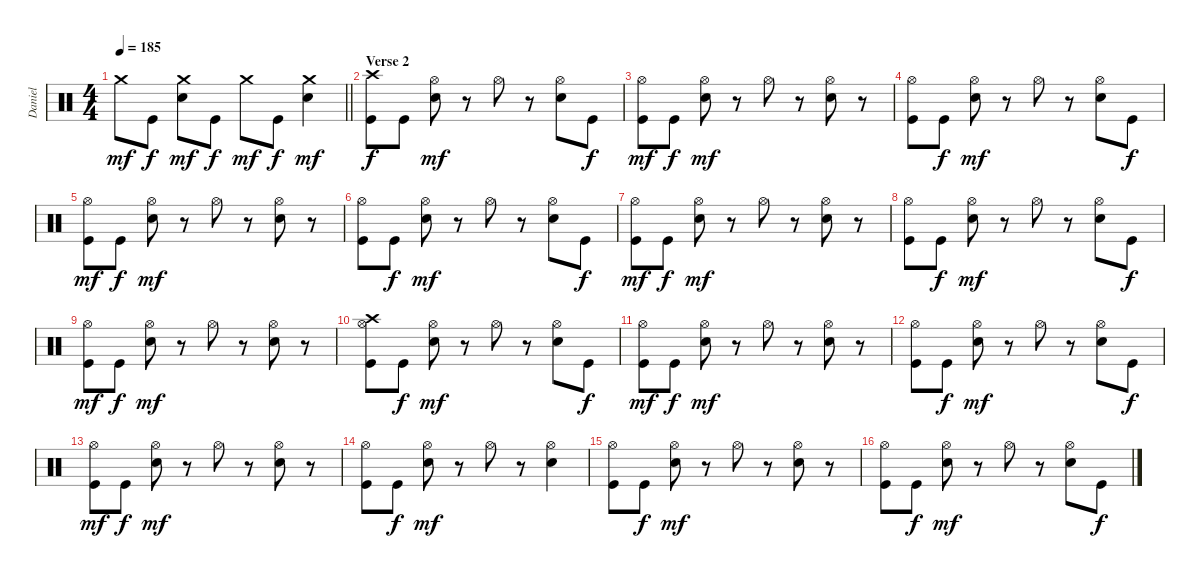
\track ("Daniel" "Daniel") {instrument percussion}
\staff {score}
\articulation defaults
\ts (4 4)
\tempo 185
\clef neutral
\barLineRight lightlight
\ks c "Crash medium (hit)".8{dy mf} "Kick (hit)".8{dy f}
("Electric Snare (hit)" "Crash medium (hit)").8{dy mf} "Kick (hit)".8{dy f} "Crash medium (hit)".8{dy mf} "Kick (hit)".8{dy f} ("Electric Snare (hit)" "Crash medium (hit)").4{dy mf} |
\section ("" "Verse 2")
("Kick (hit)" "Crash high (hit)").8{dy f} "Kick (hit)".8 ("Electric Snare (hit)" "Hi-Hat (open)").8{dy mf} r.8 "Hi-Hat (open)".8 r.8 ("Electric Snare (hit)" "Hi-Hat (open)").8 "Kick (hit)".8{dy f} |
("Kick (hit)" "Hi-Hat (open)").8{dy mf} "Kick (hit)".8{dy f} ("Electric Snare (hit)" "Hi-Hat (open)").8{dy mf} r.8 "Hi-Hat (open)".8 r.8 ("Electric Snare (hit)" "Hi-Hat (open)").8 r.8 |
("Kick (hit)" "Hi-Hat (open)").8 "Kick (hit)".8{dy f} ("Electric Snare (hit)" "Hi-Hat (open)").8{dy mf} r.8 "Hi-Hat (open)".8 r.8 ("Electric Snare (hit)" "Hi-Hat (open)").8 "Kick (hit)".8{dy f} |
("Kick (hit)" "Hi-Hat (open)").8{dy mf} "Kick (hit)".8{dy f} ("Electric Snare (hit)" "Hi-Hat (open)").8{dy mf} r.8 "Hi-Hat (open)".8 r.8 ("Electric Snare (hit)" "Hi-Hat (open)").8 r.8 |
("Kick (hit)" "Hi-Hat (open)").8 "Kick (hit)".8{dy f} ("Electric Snare (hit)" "Hi-Hat (open)").8{dy mf} r.8 "Hi-Hat (open)".8 r.8 ("Electric Snare (hit)" "Hi-Hat (open)").8 "Kick (hit)".8{dy f} |
("Kick (hit)" "Hi-Hat (open)").8{dy mf} "Kick (hit)".8{dy f} ("Electric Snare (hit)" "Hi-Hat (open)").8{dy mf} r.8 "Hi-Hat (open)".8 r.8 ("Electric Snare (hit)" "Hi-Hat (open)").8 r.8 |
("Kick (hit)" "Hi-Hat (open)").8 "Kick (hit)".8{dy f} ("Electric Snare (hit)" "Hi-Hat (open)").8{dy mf} r.8 "Hi-Hat (open)".8 r.8 ("Electric Snare (hit)" "Hi-Hat (open)").8 "Kick (hit)".8{dy f} |
("Kick (hit)" "Hi-Hat (open)").8{dy mf} "Kick (hit)".8{dy f} ("Electric Snare (hit)" "Hi-Hat (open)").8{dy mf} r.8 "Hi-Hat (open)".8 r.8 ("Electric Snare (hit)" "Hi-Hat (open)").8 r.8 |
("Kick (hit)" "Hi-Hat (open)" "Crash high (hit)").8 "Kick (hit)".8{dy f} ("Electric Snare (hit)" "Hi-Hat (open)").8{dy mf} r.8 "Hi-Hat (open)".8 r.8 ("Electric Snare (hit)" "Hi-Hat (open)").8 "Kick (hit)".8{dy f} |
("Kick (hit)" "Hi-Hat (open)").8{dy mf} "Kick (hit)".8{dy f} ("Electric Snare (hit)" "Hi-Hat (open)").8{dy mf} r.8 "Hi-Hat (open)".8 r.8 ("Electric Snare (hit)" "Hi-Hat (open)").8 r.8 |
("Kick (hit)" "Hi-Hat (open)").8 "Kick (hit)".8{dy f} ("Electric Snare (hit)" "Hi-Hat (open)").8{dy mf} r.8 "Hi-Hat (open)".8 r.8 ("Electric Snare (hit)" "Hi-Hat (open)").8 "Kick (hit)".8{dy f} |
("Kick (hit)" "Hi-Hat (open)").8{dy mf} "Kick (hit)".8{dy f} ("Electric Snare (hit)" "Hi-Hat (open)").8{dy mf} r.8 "Hi-Hat (open)".8 r.8 ("Electric Snare (hit)" "Hi-Hat (open)").8 r.8 |
("Kick (hit)" "Hi-Hat (open)").8 "Kick (hit)".8{dy f} ("Electric Snare (hit)" "Hi-Hat (open)").8{dy mf} r.8 "Hi-Hat (open)".8 r.8 ("Electric Snare (hit)" "Hi-Hat (open)").4 |
("Kick (hit)" "Hi-Hat (open)").8 "Kick (hit)".8{dy f} ("Electric Snare (hit)" "Hi-Hat (open)").8{dy mf} r.8 "Hi-Hat (open)".8 r.8 ("Electric Snare (hit)" "Hi-Hat (open)").8 r.8 |
("Kick (hit)" "Hi-Hat (open)").8 "Kick (hit)".8{dy f} ("Electric Snare (hit)" "Hi-Hat (open)").8{dy mf} r.8 "Hi-Hat (open)".8 r.8 ("Electric Snare (hit)" "Hi-Hat (open)").8 "Kick (hit)".8{dy f}
